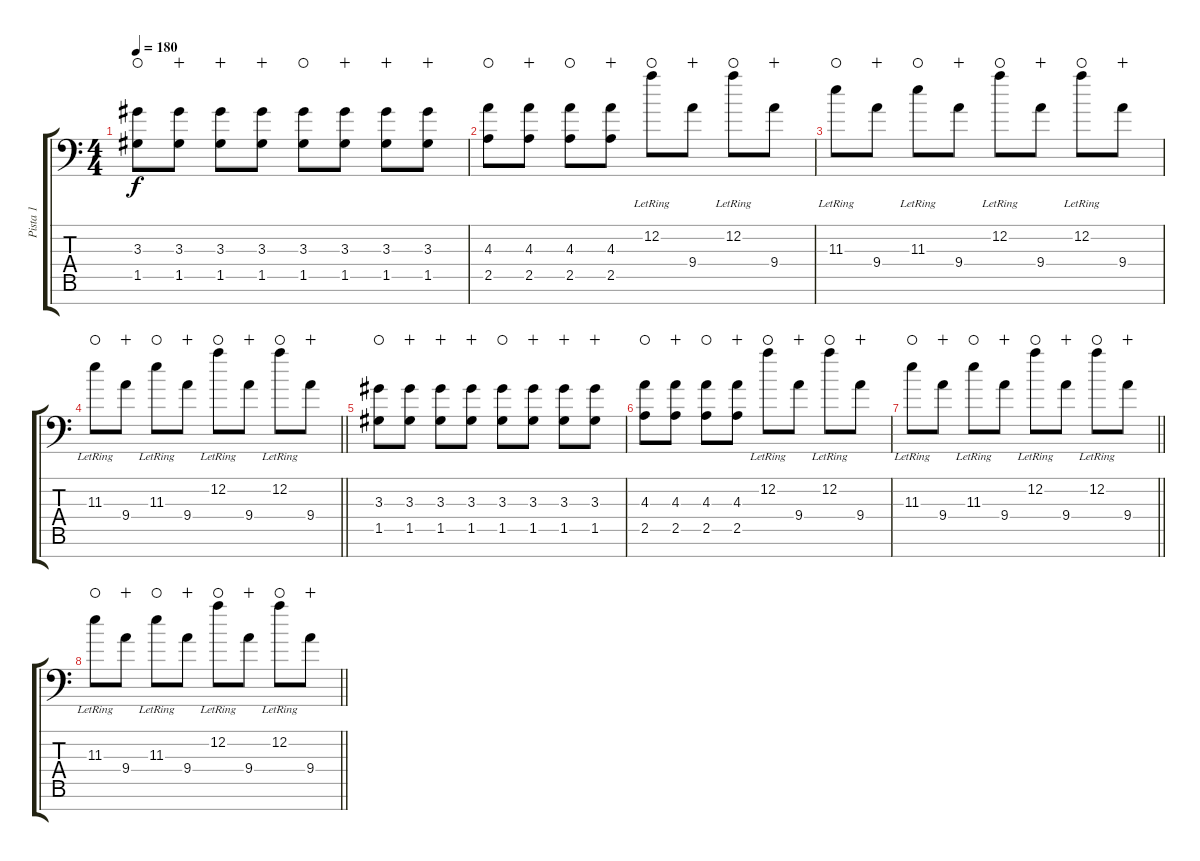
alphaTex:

\track ("Pista 1" "Pista 1") {instrument overdrivenguitar}
\staff {score tabs}
\tuning (D4 A3 F3 C3 G2 D2 A1) {hide}
\ts (4 4)
\tempo 180
\clef f4
\ks c
(3.3 1.5).8{dy f waho} (3.3 1.5).8{wahc} (3.3 1.5).8{wahc} (3.3 1.5).8{wahc} (3.3 1.5).8{waho} (3.3 1.5).8{wahc} (3.3 1.5).8{wahc} (3.3 1.5).8{wahc} |
(4.3 2.5).8{waho} (4.3 2.5).8{wahc} (4.3 2.5).8{waho} (4.3 2.5).8{wahc} 12.2{lr}.8{waho} 9.4.8{wahc} 12.2{lr}.8{waho} 9.4.8{wahc} |
11.3{lr}.8{waho} 9.4.8{wahc} 11.3{lr}.8{waho} 9.4.8{wahc} 12.2{lr}.8{waho} 9.4.8{wahc} 12.2{lr}.8{waho} 9.4.8{wahc} |
\barLineRight lightlight
11.3{lr}.8{waho} 9.4.8{wahc} 11.3{lr}.8{waho} 9.4.8{wahc} 12.2{lr}.8{waho} 9.4.8{wahc} 12.2{lr}.8{waho} 9.4.8{wahc} |
(3.3 1.5).8{waho} (3.3 1.5).8{wahc} (3.3 1.5).8{wahc} (3.3 1.5).8{wahc} (3.3 1.5).8{waho} (3.3 1.5).8{wahc} (3.3 1.5).8{wahc} (3.3 1.5).8{wahc} |
(4.3 2.5).8{waho} (4.3 2.5).8{wahc} (4.3 2.5).8{waho} (4.3 2.5).8{wahc} 12.2{lr}.8{waho} 9.4.8{wahc} 12.2{lr}.8{waho} 9.4.8{wahc} |
\barLineRight lightlight
11.3{lr}.8{waho} 9.4.8{wahc} 11.3{lr}.8{waho} 9.4.8{wahc} 12.2{lr}.8{waho} 9.4.8{wahc} 12.2{lr}.8{waho} 9.4.8{wahc} |
\barLineRight lightlight
11.3{lr}.8{waho} 9.4.8{wahc} 11.3{lr}.8{waho} 9.4.8{wahc} 12.2{lr}.8{waho} 9.4.8{wahc} 12.2{lr}.8{waho} 9.4.8{wahc}
